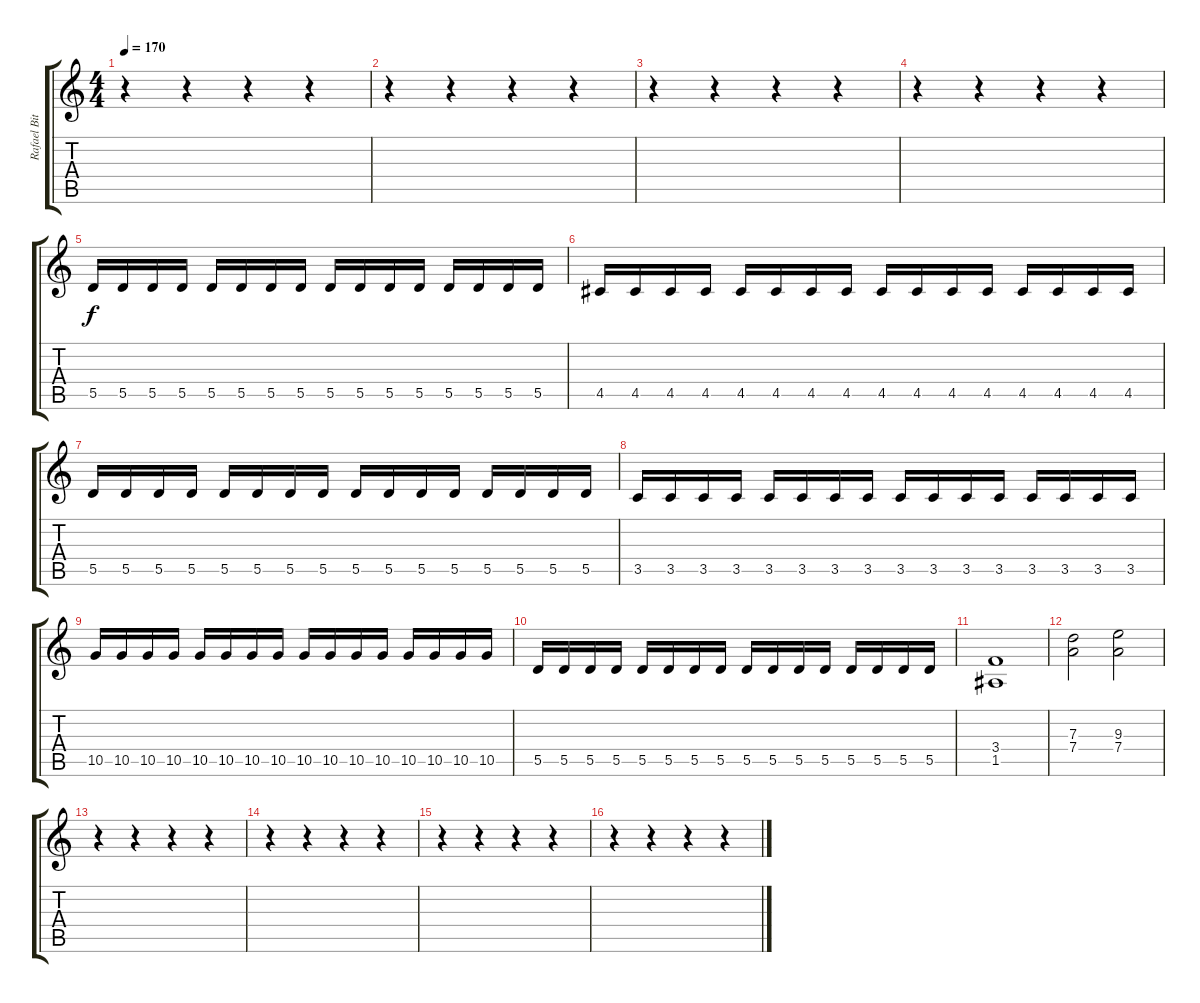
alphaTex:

\track ("Rafael Bittencourt" "Rafael Bit") {instrument distortionguitar}
\staff {score tabs}
\tuning (E4 B3 G3 D3 A2 E2) {hide}
\ts (4 4)
\tempo 170
\clef g2
\ks c
r.4{dy f} r.4 r.4 r.4 |
r.4 r.4 r.4 r.4 |
r.4 r.4 r.4 r.4 |
r.4 r.4 r.4 r.4 |
5.5.16 5.5.16 5.5.16 5.5.16 5.5.16 5.5.16 5.5.16 5.5.16 5.5.16 5.5.16 5.5.16 5.5.16 5.5.16 5.5.16 5.5.16 5.5.16 |
4.5.16 4.5.16 4.5.16 4.5.16 4.5.16 4.5.16 4.5.16 4.5.16 4.5.16 4.5.16 4.5.16 4.5.16 4.5.16 4.5.16 4.5.16 4.5.16 |
5.5.16 5.5.16 5.5.16 5.5.16 5.5.16 5.5.16 5.5.16 5.5.16 5.5.16 5.5.16 5.5.16 5.5.16 5.5.16 5.5.16 5.5.16 5.5.16 |
3.5.16 3.5.16 3.5.16 3.5.16 3.5.16 3.5.16 3.5.16 3.5.16 3.5.16 3.5.16 3.5.16 3.5.16 3.5.16 3.5.16 3.5.16 3.5.16 |
10.5.16 10.5.16 10.5.16 10.5.16 10.5.16 10.5.16 10.5.16 10.5.16 10.5.16 10.5.16 10.5.16 10.5.16 10.5.16 10.5.16 10.5.16 10.5.16 |
5.5.16 5.5.16 5.5.16 5.5.16 5.5.16 5.5.16 5.5.16 5.5.16 5.5.16 5.5.16 5.5.16 5.5.16 5.5.16 5.5.16 5.5.16 5.5.16 |
(3.4 1.5).1 |
(7.3 7.4).2 (9.3 7.4).2 |
r.4 r.4 r.4 r.4 |
r.4 r.4 r.4 r.4 |
r.4 r.4 r.4 r.4 |
r.4 r.4 r.4 r.4
